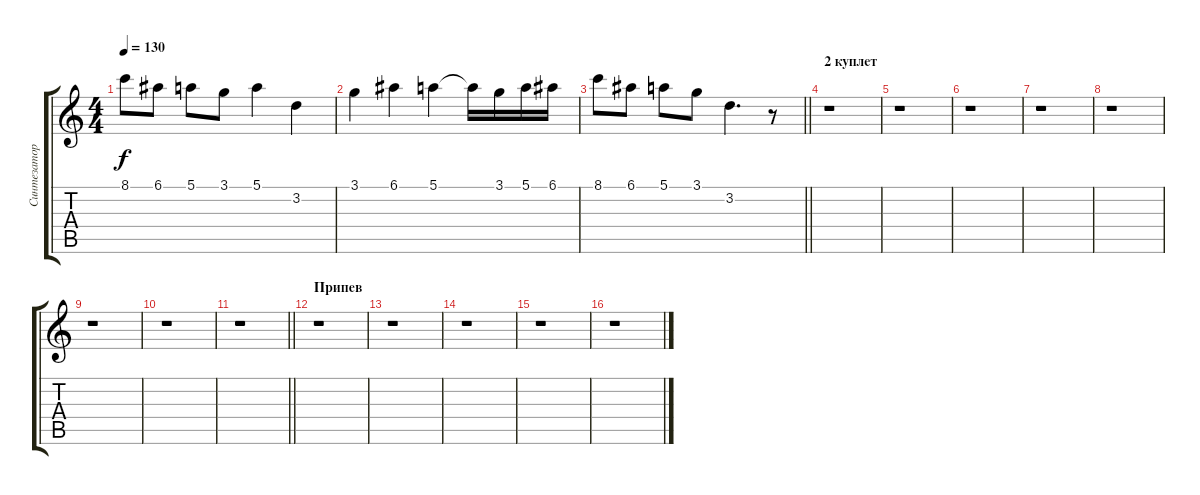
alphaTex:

\track ("Синтезатор" "Синтезатор") {instrument contrabass}
\staff {score tabs}
\tuning (E4 B3 G3 D3 A2 E2) {hide}
\ts (4 4)
\tempo 130
\clef g2
\ks c
8.1.8{dy f} 6.1.8 5.1.8 3.1.8 5.1.4 3.2.4 |
3.1.4 6.1.4 5.1.4 5.1{t}.16 3.1.16 5.1.16 6.1.16 |
\barLineRight lightlight
8.1.8 6.1.8 5.1.8 3.1.8 3.2.4{d} r.8 |
\section ("" "2 куплет")
r.1 |
r.1 |
r.1 |
r.1 |
r.1 |
r.1 |
r.1 |
\barLineRight lightlight
r.1 |
\section ("" "Припев")
r.1 |
r.1 |
r.1 |
r.1 |
r.1
